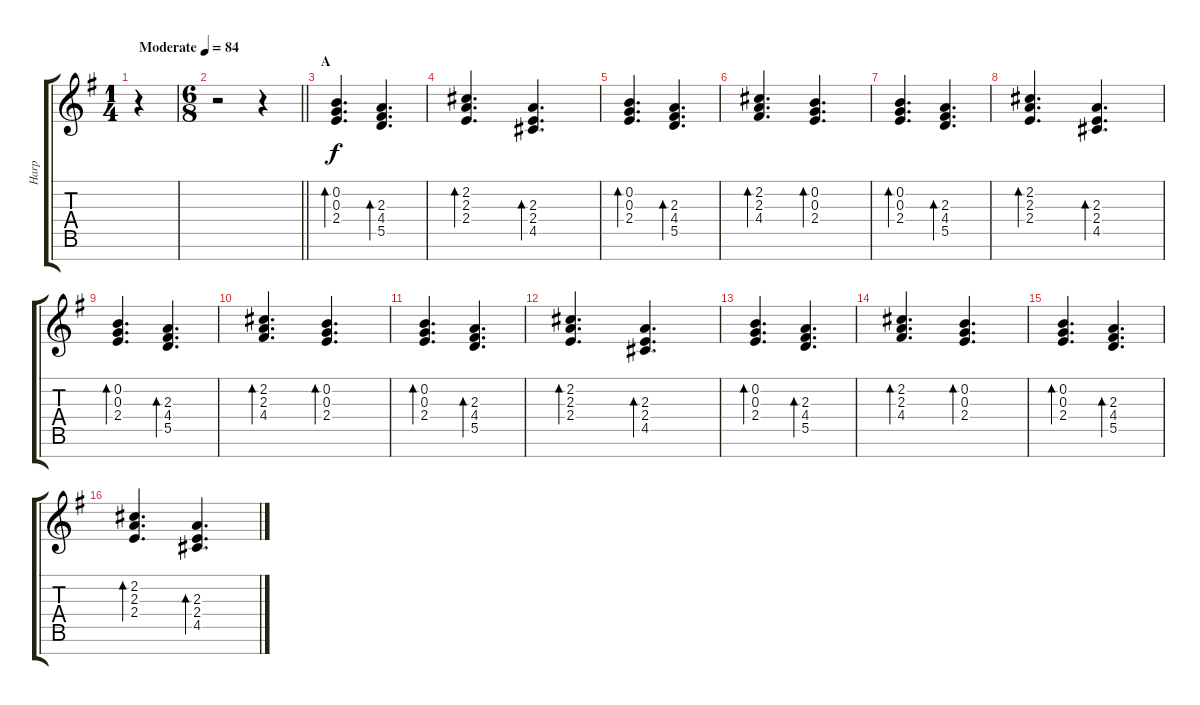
\track ("Harp" "Harp") {instrument orchestralharp}
\staff {score tabs}
\tuning (E5 B4 G4 D4 A3 E3 B2) {hide}
\ts (1 4)
\tempo (84 "Moderate")
\clef g2
\ks g
r.4{dy f instrument orchestralharp} |
\ts (6 8)
\barLineRight lightlight
r.2 r.4 |
\section ("" "A")
(0.2 0.3 2.4).4{d bd 120} (2.3 4.4 5.5).4{d bd 120} |
(2.2 2.3 2.4).4{d bd 120} (2.3 2.4 4.5).4{d bd 120} |
(0.2 0.3 2.4).4{d bd 120} (2.3 4.4 5.5).4{d bd 120} |
(2.2 2.3 4.4).4{d bd 120} (0.2 0.3 2.4).4{d bd 120} |
(0.2 0.3 2.4).4{d bd 120} (2.3 4.4 5.5).4{d bd 120} |
(2.2 2.3 2.4).4{d bd 120} (2.3 2.4 4.5).4{d bd 120} |
(0.2 0.3 2.4).4{d bd 120} (2.3 4.4 5.5).4{d bd 120} |
(2.2 2.3 4.4).4{d bd 120} (0.2 0.3 2.4).4{d bd 120} |
(0.2 0.3 2.4).4{d bd 120} (2.3 4.4 5.5).4{d bd 120} |
(2.2 2.3 2.4).4{d bd 120} (2.3 2.4 4.5).4{d bd 120} |
(0.2 0.3 2.4).4{d bd 120} (2.3 4.4 5.5).4{d bd 120} |
(2.2 2.3 4.4).4{d bd 120} (0.2 0.3 2.4).4{d bd 120} |
(0.2 0.3 2.4).4{d bd 120} (2.3 4.4 5.5).4{d bd 120} |
(2.2 2.3 2.4).4{d bd 120} (2.3 2.4 4.5).4{d bd 120}
